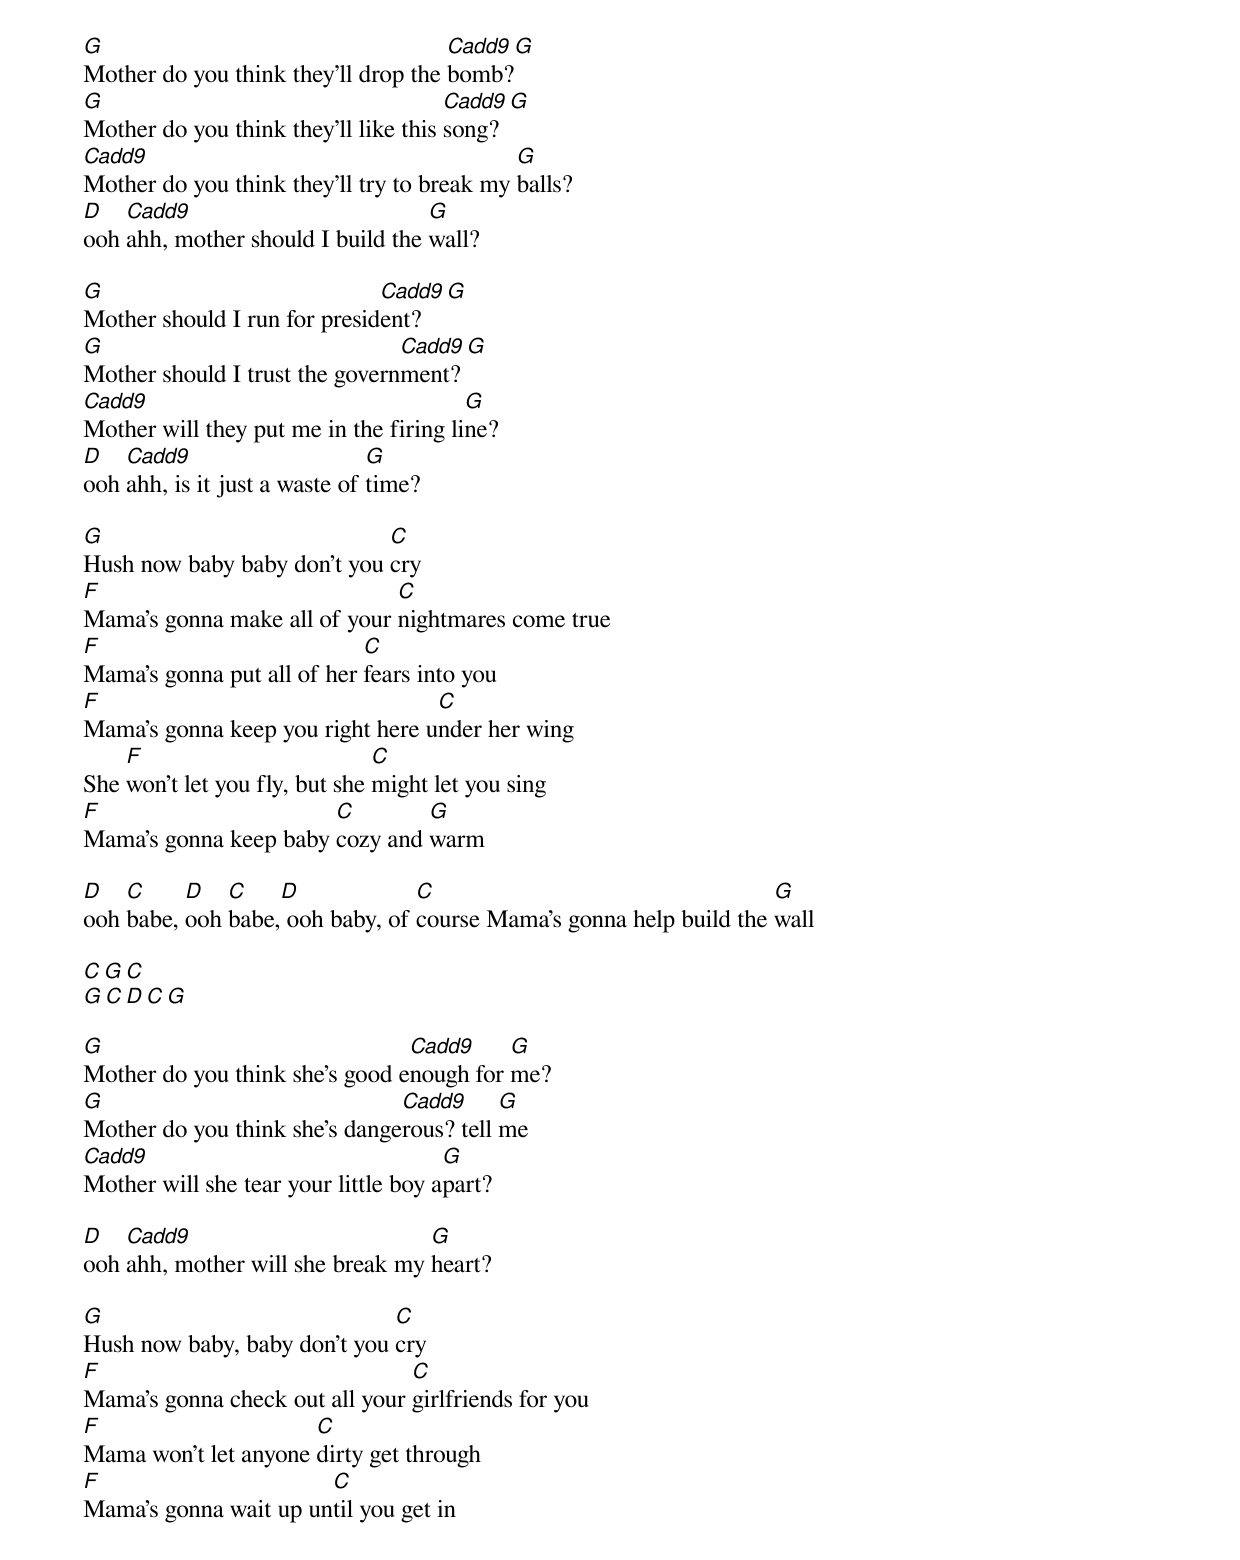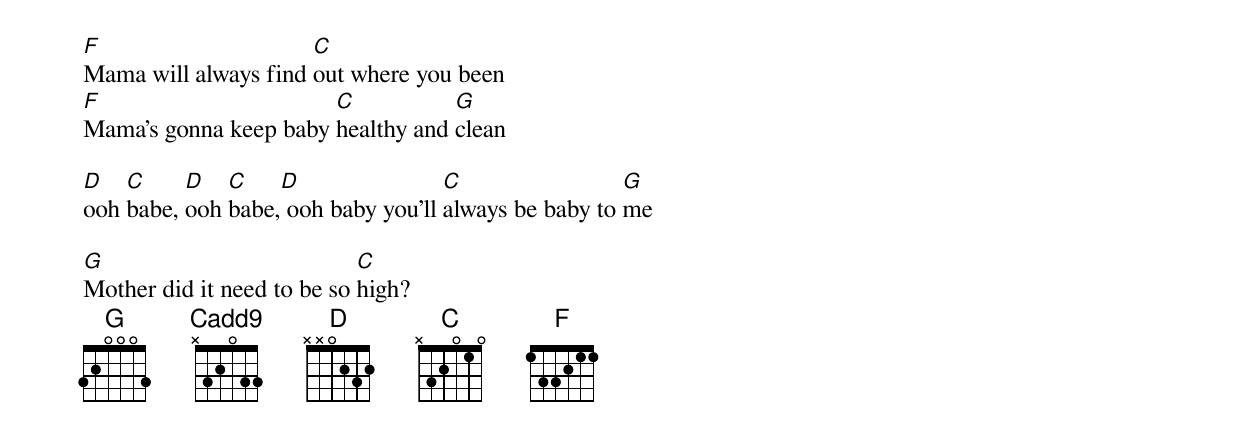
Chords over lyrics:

Cadd9  x32033

G                                    Cadd9   G
Mother do you think they'll drop the bomb?
G                                     Cadd9   G
Mother do you think they'll like this song?
Cadd9                                       G
Mother do you think they'll try to break my balls?
D   Cadd9                          G
ooh ahh, mother should I build the wall?

G                             Cadd9   G
Mother should I run for president?
G                               Cadd9   G
Mother should I trust the government?
Cadd9                                   G
Mother will they put me in the firing line?
D   Cadd9                      G
ooh ahh, is it just a waste of time?

G                            C
Hush now baby baby don't you cry
F                             C
Mama's gonna make all of your nightmares come true
F                           C
Mama's gonna put all of her fears into you
F                                 C
Mama's gonna keep you right here under her wing
    F                          C
She won't let you fly, but she might let you sing
F                      C        G
Mama's gonna keep baby cozy and warm

D   C     D   C    D             C                                  G
ooh babe, ooh babe, ooh baby, of course Mama's gonna help build the wall

C  G  C
G  C  D  C  G

G                               Cadd9     G
Mother do you think she's good enough for me?
G                              Cadd9      G
Mother do you think she's dangerous? tell me
Cadd9                                 G
Mother will she tear your little boy apart?

D   Cadd9                         G
ooh ahh, mother will she break my heart?

G                             C
Hush now baby, baby don't you cry
F                               C
Mama's gonna check out all your girlfriends for you
F                     C
Mama won't let anyone dirty get through
F                      C
Mama's gonna wait up until you get in
F                     C
Mama will always find out where you been
F                      C           G
Mama's gonna keep baby healthy and clean

D   C     D   C    D                C                 G
ooh babe, ooh babe, ooh baby you'll always be baby to me

G                           C
Mother did it need to be so high?
